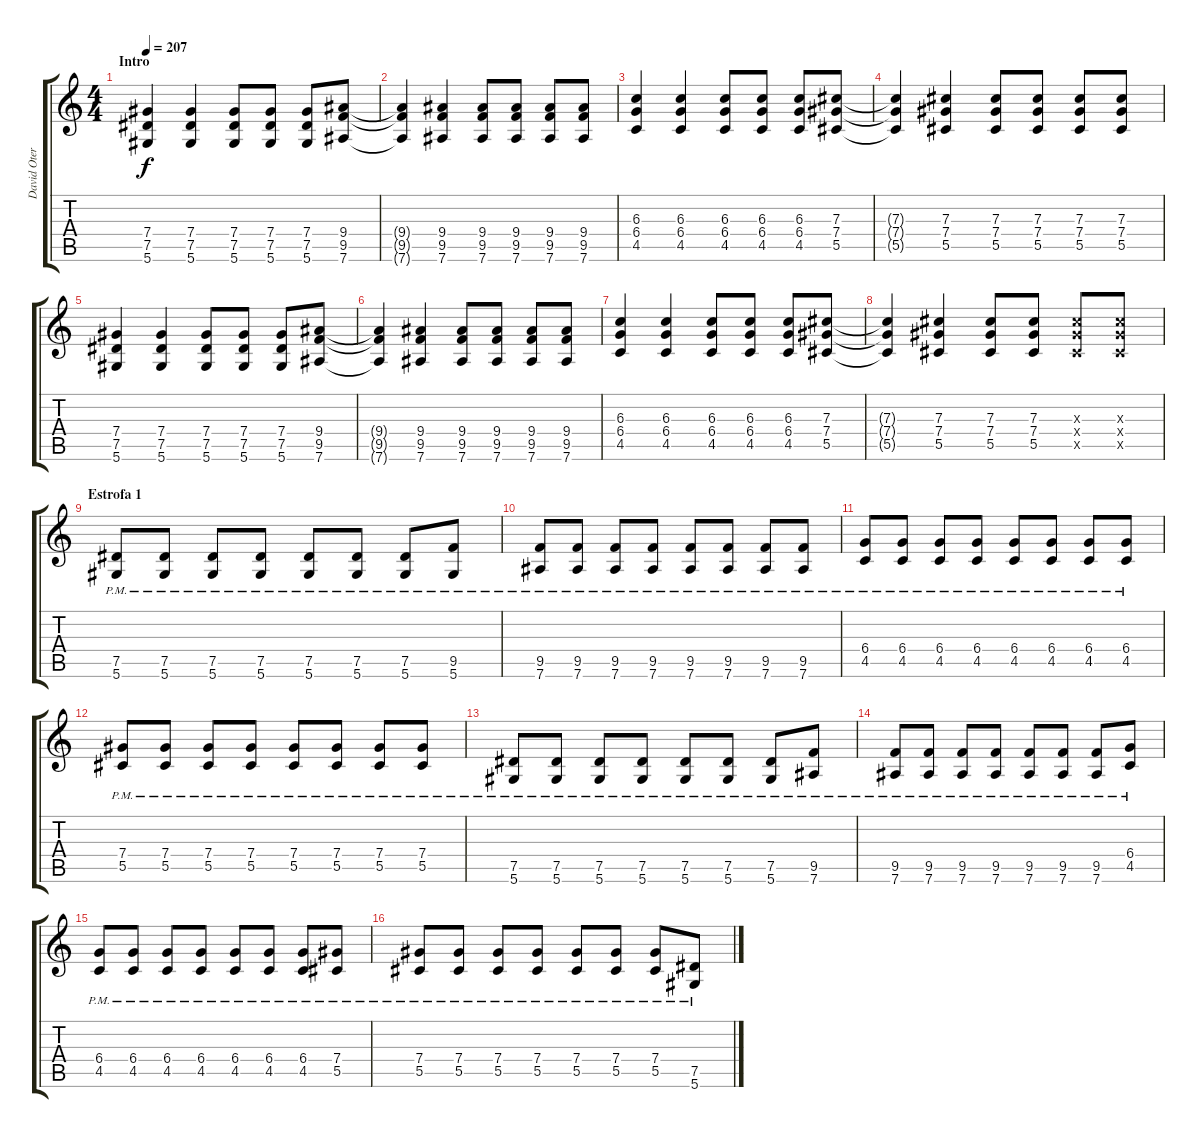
\track ("David Otero" "David Oter") {instrument overdrivenguitar}
\staff {score tabs}
\tuning (Eb4 Bb3 Gb3 Db3 Ab2 Eb2) {hide}
\ts (4 4)
\section ("" "Intro")
\tempo 207
\clef g2
\ks c
(7.4 7.5 5.6).4{dy f instrument overdrivenguitar} (7.4 7.5 5.6).4 (7.4 7.5 5.6).8 (7.4 7.5 5.6).8 (7.4 7.5 5.6).8 (9.4 9.5 7.6).8 |
(9.4{t} 9.5{t} 7.6{t}).4 (9.4 9.5 7.6).4 (9.4 9.5 7.6).8 (9.4 9.5 7.6).8 (9.4 9.5 7.6).8 (9.4 9.5 7.6).8 |
(6.3 6.4 4.5).4 (6.3 6.4 4.5).4 (6.3 6.4 4.5).8 (6.3 6.4 4.5).8 (6.3 6.4 4.5).8 (7.3 7.4 5.5).8 |
(7.3{t} 7.4{t} 5.5{t}).4 (7.3 7.4 5.5).4 (7.3 7.4 5.5).8 (7.3 7.4 5.5).8 (7.3 7.4 5.5).8 (7.3 7.4 5.5).8 |
(7.4 7.5 5.6).4 (7.4 7.5 5.6).4 (7.4 7.5 5.6).8 (7.4 7.5 5.6).8 (7.4 7.5 5.6).8 (9.4 9.5 7.6).8 |
(9.4{t} 9.5{t} 7.6{t}).4 (9.4 9.5 7.6).4 (9.4 9.5 7.6).8 (9.4 9.5 7.6).8 (9.4 9.5 7.6).8 (9.4 9.5 7.6).8 |
(6.3 6.4 4.5).4 (6.3 6.4 4.5).4 (6.3 6.4 4.5).8 (6.3 6.4 4.5).8 (6.3 6.4 4.5).8 (7.3 7.4 5.5).8 |
(7.3{t} 7.4{t} 5.5{t}).4 (7.3 7.4 5.5).4 (7.3 7.4 5.5).8 (7.3 7.4 5.5).8 (7.3{x} 7.4{x} 5.5{x}).8 (7.3{x} 7.4{x} 5.5{x}).8 |
\section ("" "Estrofa 1")
(7.5{pm} 5.6).8 (7.5{pm} 5.6).8 (7.5{pm} 5.6).8 (7.5{pm} 5.6).8 (7.5{pm} 5.6).8 (7.5{pm} 5.6).8 (7.5{pm} 5.6).8 (9.5{pm} 5.6).8 |
(9.5{pm} 7.6).8 (9.5{pm} 7.6).8 (9.5{pm} 7.6).8 (9.5{pm} 7.6).8 (9.5{pm} 7.6).8 (9.5{pm} 7.6).8 (9.5{pm} 7.6).8 (9.5{pm} 7.6).8 |
(6.4{pm} 4.5).8 (6.4{pm} 4.5).8 (6.4{pm} 4.5).8 (6.4{pm} 4.5).8 (6.4{pm} 4.5).8 (6.4{pm} 4.5).8 (6.4{pm} 4.5).8 (6.4{pm} 4.5).8 |
(7.4{pm} 5.5).8 (7.4{pm} 5.5).8 (7.4{pm} 5.5).8 (7.4{pm} 5.5).8 (7.4{pm} 5.5).8 (7.4{pm} 5.5).8 (7.4{pm} 5.5).8 (7.4{pm} 5.5).8 |
(7.5{pm} 5.6).8 (7.5{pm} 5.6).8 (7.5{pm} 5.6).8 (7.5{pm} 5.6).8 (7.5{pm} 5.6).8 (7.5{pm} 5.6).8 (7.5{pm} 5.6).8 (9.5{pm} 7.6).8 |
(9.5{pm} 7.6).8 (9.5{pm} 7.6).8 (9.5{pm} 7.6).8 (9.5{pm} 7.6).8 (9.5{pm} 7.6).8 (9.5{pm} 7.6).8 (9.5{pm} 7.6).8 (6.4{pm} 4.5).8 |
(6.4{pm} 4.5).8 (6.4{pm} 4.5).8 (6.4{pm} 4.5).8 (6.4{pm} 4.5).8 (6.4{pm} 4.5).8 (6.4{pm} 4.5).8 (6.4{pm} 4.5).8 (7.4{pm} 5.5).8 |
(7.4{pm} 5.5).8 (7.4{pm} 5.5).8 (7.4{pm} 5.5).8 (7.4{pm} 5.5).8 (7.4{pm} 5.5).8 (7.4{pm} 5.5).8 (7.4{pm} 5.5).8 (7.5{pm} 5.6).8
